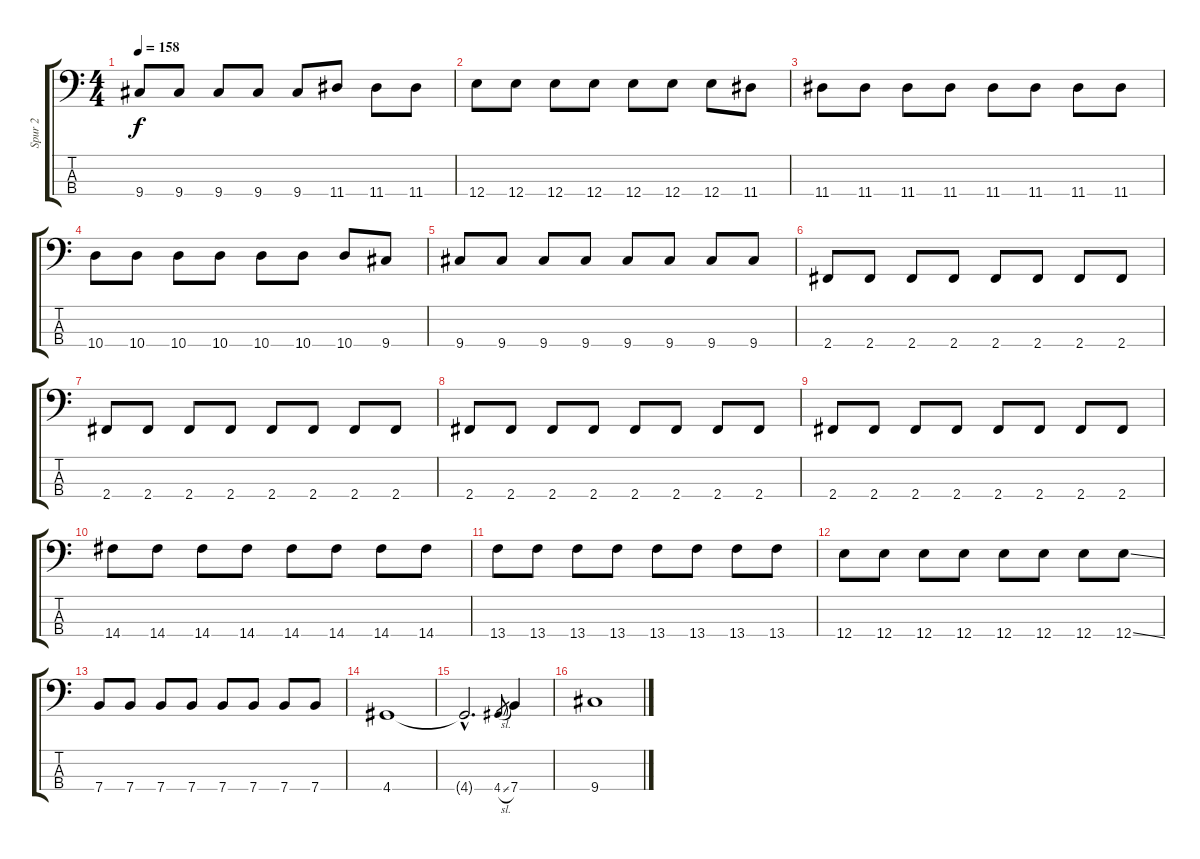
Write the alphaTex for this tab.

\track ("Spur 2" "Spur 2") {instrument electricbassfinger}
\staff {score tabs}
\tuning (G2 D2 A1 E1) {hide}
\ts (4 4)
\tempo 158
\clef f4
\ks c
9.4.8{dy f} 9.4.8 9.4.8 9.4.8 9.4.8 11.4.8 11.4.8 11.4.8 |
12.4.8 12.4.8 12.4.8 12.4.8 12.4.8 12.4.8 12.4.8 11.4.8 |
11.4.8 11.4.8 11.4.8 11.4.8 11.4.8 11.4.8 11.4.8 11.4.8 |
10.4.8 10.4.8 10.4.8 10.4.8 10.4.8 10.4.8 10.4.8 9.4.8 |
9.4.8 9.4.8 9.4.8 9.4.8 9.4.8 9.4.8 9.4.8 9.4.8 |
2.4.8 2.4.8 2.4.8 2.4.8 2.4.8 2.4.8 2.4.8 2.4.8 |
2.4.8 2.4.8 2.4.8 2.4.8 2.4.8 2.4.8 2.4.8 2.4.8 |
2.4.8 2.4.8 2.4.8 2.4.8 2.4.8 2.4.8 2.4.8 2.4.8 |
2.4.8 2.4.8 2.4.8 2.4.8 2.4.8 2.4.8 2.4.8 2.4.8 |
14.4.8 14.4.8 14.4.8 14.4.8 14.4.8 14.4.8 14.4.8 14.4.8 |
13.4.8 13.4.8 13.4.8 13.4.8 13.4.8 13.4.8 13.4.8 13.4.8 |
12.4.8 12.4.8 12.4.8 12.4.8 12.4.8 12.4.8 12.4.8 12.4{ss}.8 |
7.4.8 7.4.8 7.4.8 7.4.8 7.4.8 7.4.8 7.4.8 7.4.8 |
4.4.1 |
4.4{hac t}.2{d} 4.4{sl}.8{gr} 7.4.4 |
9.4.1
